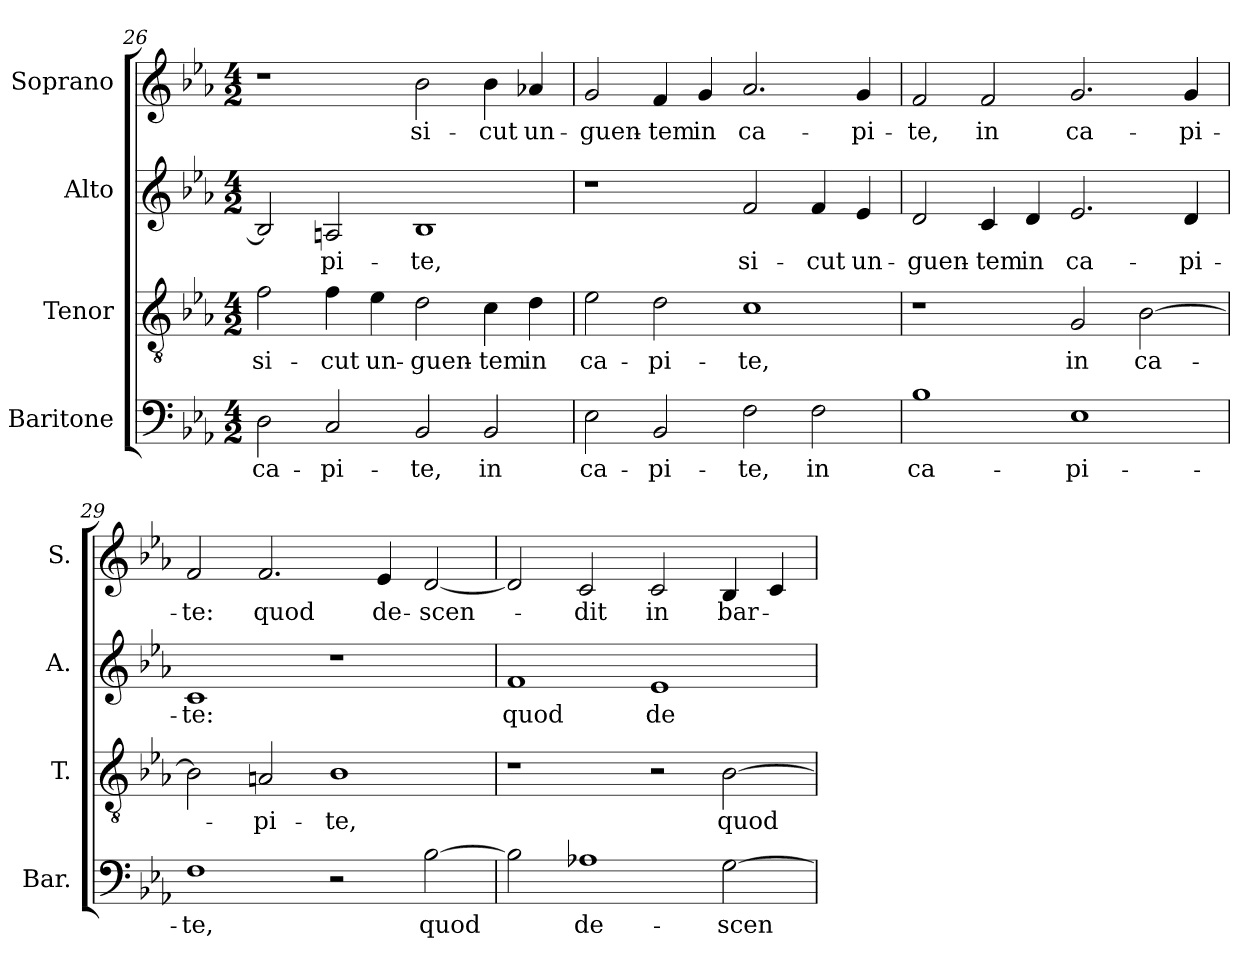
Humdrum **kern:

**kern	**text	**kern	**text	**kern	**text	**kern	**text
*part4	*part4	*part3	*part3	*part2	*part2	*part1	*part1
*staff4	*staff4	*staff3	*staff3	*staff2	*staff2	*staff1	*staff1
*I"Baritone	*	*I"Tenor	*	*I"Alto	*	*I"Soprano	*
*I'Bar.	*	*I'T.	*	*I'A.	*	*I'S.	*
*clefF4	*	*clefGv2	*	*clefG2	*	*clefG2	*
*	*	*ITrd7c12	*	*	*	*	*
*k[b-e-a-]	*	*k[b-e-a-]	*	*k[b-e-a-]	*	*k[b-e-a-]	*
*E-:	*	*E-:	*	*E-:	*	*E-:	*
*M4/2	*	*M4/2	*	*M4/2	*	*M4/2	*
=26	=26	=26	=26	=26	=26	=26	=26
!	!LO:LY:b:color=#000000	!	!	!	!	!	!
!	!	!	!LO:LY:b:color=#000000	!	!	!	!
2Di\	ca-	2Fi\	si-	2B-i/]	.	1r	.
!	!LO:LY:b:color=#000000	!	!	!	!	!	!
!	!	!	!LO:LY:b:color=#000000	!	!	!	!
!	!	!	!	!	!LO:LY:b:color=#000000	!	!
2Ci/	-pi-	4Fi\	-cut	2Ani/	-pi-	.	.
!	!	!	!LO:LY:b:color=#000000	!	!	!	!
.	.	4E-i\	un-	.	.	.	.
!	!LO:LY:b:color=#000000	!	!	!	!	!	!
!	!	!	!LO:LY:b:color=#000000	!	!	!	!
!	!	!	!	!	!LO:LY:b:color=#000000	!	!
!	!	!	!	!	!	!	!LO:LY:b:color=#000000
2BB-i/	-te,	2Di\	-guen-	1B-i	-te,	2b-i\	si-
!	!LO:LY:b:color=#000000	!	!	!	!	!	!
!	!	!	!LO:LY:b:color=#000000	!	!	!	!
!	!	!	!	!	!	!	!LO:LY:b:color=#000000
2BB-i/	in	4Ci\	-tem	.	.	4b-i\	-cut
!	!	!	!LO:LY:b:color=#000000	!	!	!	!
!	!	!	!	!	!	!	!LO:LY:b:color=#000000
.	.	4Di\	in	.	.	4a-Xi/	un-
!!LO:LB:g=z
=27	=27	=27	=27	=27	=27	=27	=27
!	!LO:LY:b:color=#000000	!	!	!	!	!	!
!	!	!	!LO:LY:b:color=#000000	!	!	!	!
!	!	!	!	!	!	!	!LO:LY:b:color=#000000
2E-i\	ca-	2E-i\	ca-	1r	.	2gi/	-guen-
!	!LO:LY:b:color=#000000	!	!	!	!	!	!
!	!	!	!LO:LY:b:color=#000000	!	!	!	!
!	!	!	!	!	!	!	!LO:LY:b:color=#000000
2BB-i/	-pi-	2Di\	-pi-	.	.	4fi/	-tem
!	!	!	!	!	!	!	!LO:LY:b:color=#000000
.	.	.	.	.	.	4gi/	in
!	!LO:LY:b:color=#000000	!	!	!	!	!	!
!	!	!	!LO:LY:b:color=#000000	!	!	!	!
!	!	!	!	!	!LO:LY:b:color=#000000	!	!
!	!	!	!	!	!	!	!LO:LY:b:color=#000000
2Fi\	-te,	1Ci	-te,	2fi/	si-	2.a-i/	ca-
!	!LO:LY:b:color=#000000	!	!	!	!	!	!
!	!	!	!	!	!LO:LY:b:color=#000000	!	!
2Fi\	in	.	.	4fi/	-cut	.	.
!	!	!	!	!	!LO:LY:b:color=#000000	!	!
!	!	!	!	!	!	!	!LO:LY:b:color=#000000
.	.	.	.	4e-i/	un-	4gi/	-pi-
=28	=28	=28	=28	=28	=28	=28	=28
!	!LO:LY:b:color=#000000	!	!	!	!	!	!
!	!	!	!	!	!LO:LY:b:color=#000000	!	!
!	!	!	!	!	!	!	!LO:LY:b:color=#000000
1B-i	ca-	1r	.	2di/	-guen-	2fi/	-te,
!	!	!	!	!	!LO:LY:b:color=#000000	!	!
!	!	!	!	!	!	!	!LO:LY:b:color=#000000
.	.	.	.	4ci/	-tem	2fi/	in
!	!	!	!	!	!LO:LY:b:color=#000000	!	!
.	.	.	.	4di/	in	.	.
!	!LO:LY:b:color=#000000	!	!	!	!	!	!
!	!	!	!LO:LY:b:color=#000000	!	!	!	!
!	!	!	!	!	!LO:LY:b:color=#000000	!	!
!	!	!	!	!	!	!	!LO:LY:b:color=#000000
1E-i	-pi-	2GGi/	in	2.e-i/	ca-	2.gi/	ca-
!	!	!	!LO:LY:b:color=#000000	!	!	!	!
.	.	[2BB-i\	ca-	.	.	.	.
!	!	!	!	!	!LO:LY:b:color=#000000	!	!
!	!	!	!	!	!	!	!LO:LY:b:color=#000000
.	.	.	.	4di/	-pi-	4gi/	-pi-
=29	=29	=29	=29	=29	=29	=29	=29
!	!LO:LY:b:color=#000000	!	!	!	!	!	!
!	!	!	!	!	!LO:LY:b:color=#000000	!	!
!	!	!	!	!	!	!	!LO:LY:b:color=#000000
1Fi	-te,	2BB-i\]	.	1ci	-te:	2fi/	-te:
!	!	!	!LO:LY:b:color=#000000	!	!	!	!
!	!	!	!	!	!	!	!LO:LY:b:color=#000000
.	.	2AAni/	-pi-	.	.	2.fi/	quod
!	!	!	!LO:LY:b:color=#000000	!	!	!	!
2r	.	1BB-i	-te,	1r	.	.	.
!	!	!	!	!	!	!	!LO:LY:b:color=#000000
.	.	.	.	.	.	4e-i/	de-
!	!LO:LY:b:color=#000000	!	!	!	!	!	!
!	!	!	!	!	!	!	!LO:LY:b:color=#000000
[2B-i\	quod	.	.	.	.	[2di/	-scen-
=30	=30	=30	=30	=30	=30	=30	=30
!	!	!	!	!	!LO:LY:b:color=#000000	!	!
2B-i\]	.	1r	.	1fi	quod	2di/]	.
!	!LO:LY:b:color=#000000	!	!	!	!	!	!
!	!	!	!	!	!	!	!LO:LY:b:color=#000000
1A-Xi	de-	.	.	.	.	2ci/	-dit
!	!	!	!	!	!LO:LY:b:color=#000000	!	!
!	!	!	!	!	!	!	!LO:LY:b:color=#000000
.	.	2r	.	1e-i	de-	2ci/	in
!	!LO:LY:b:color=#000000	!	!	!	!	!	!
!	!	!	!LO:LY:b:color=#000000	!	!	!	!
!	!	!	!	!	!	!	!LO:LY:b:color=#000000
[2Gi\	-scen-	[2BB-i\	quod	.	.	4B-i/	bar-
.	.	.	.	.	.	4ci/	.
=	=	=	=	=	=	=	=
*-	*-	*-	*-	*-	*-	*-	*-
